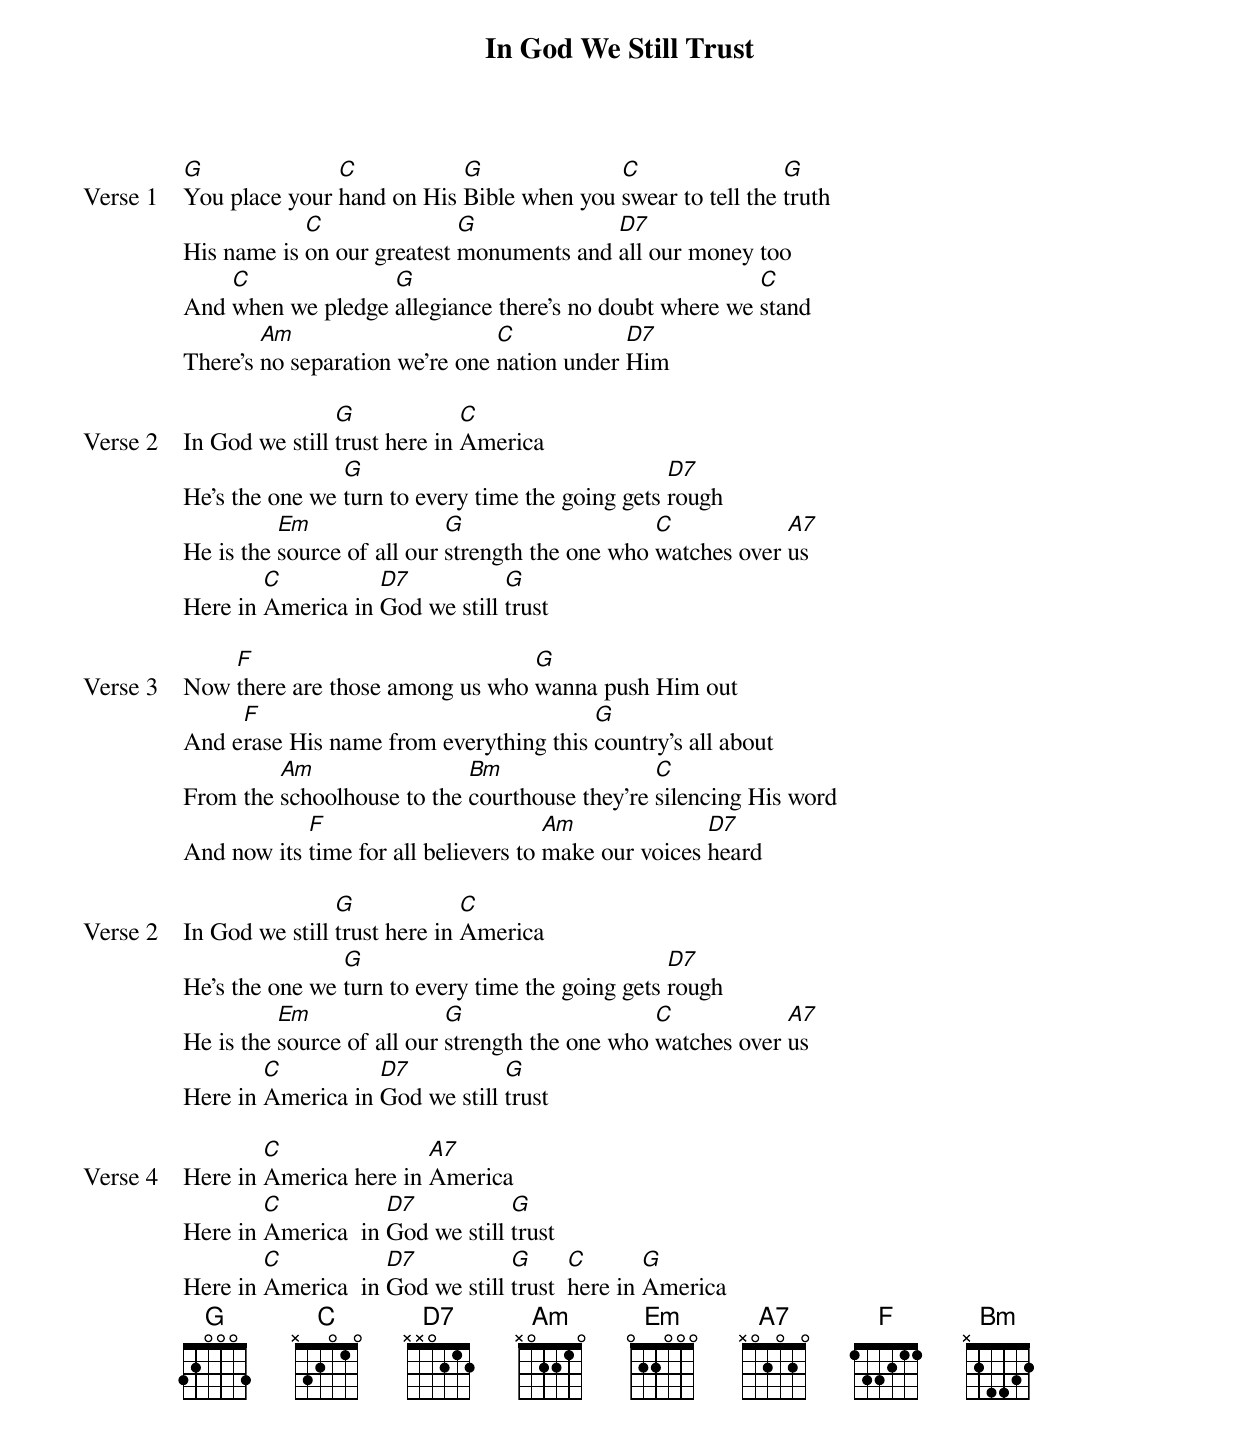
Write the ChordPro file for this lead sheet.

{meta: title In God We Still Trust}
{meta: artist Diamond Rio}
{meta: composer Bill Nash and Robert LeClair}
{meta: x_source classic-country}
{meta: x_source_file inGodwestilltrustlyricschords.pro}
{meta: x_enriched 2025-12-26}

{start_of_verse: Verse 1}
[G]You place your [C]hand on His [G]Bible when you [C]swear to tell the [G]truth
His name is [C]on our greatest [G]monuments and [D7]all our money too
And [C]when we pledge [G]allegiance there’s no doubt where we [C]stand
There’s [Am]no separation we’re one [C]nation under [D7]Him
{end_of_verse}

{start_of_verse: Verse 2}
In God we still [G]trust here in [C]America
He’s the one we [G]turn to every time the going gets [D7]rough
He is the [Em]source of all our [G]strength the one who [C]watches over [A7]us
Here in [C]America in [D7]God we still [G]trust
{end_of_verse}

{start_of_verse: Verse 3}
Now [F]there are those among us who [G]wanna push Him out
And e[F]rase His name from everything this [G]country’s all about
From the [Am]schoolhouse to the [Bm]courthouse they’re [C]silencing His word
And now its [F]time for all believers to [Am]make our voices [D7]heard
{end_of_verse}

{start_of_verse: Verse 2}
In God we still [G]trust here in [C]America
He’s the one we [G]turn to every time the going gets [D7]rough
He is the [Em]source of all our [G]strength the one who [C]watches over [A7]us
Here in [C]America in [D7]God we still [G]trust
{end_of_verse}

{start_of_verse: Verse 4}
Here in [C]America here in [A7]America
Here in [C]America  in [D7]God we still [G]trust
Here in [C]America  in [D7]God we still [G]trust  [C]here in [G]America
{end_of_verse}
